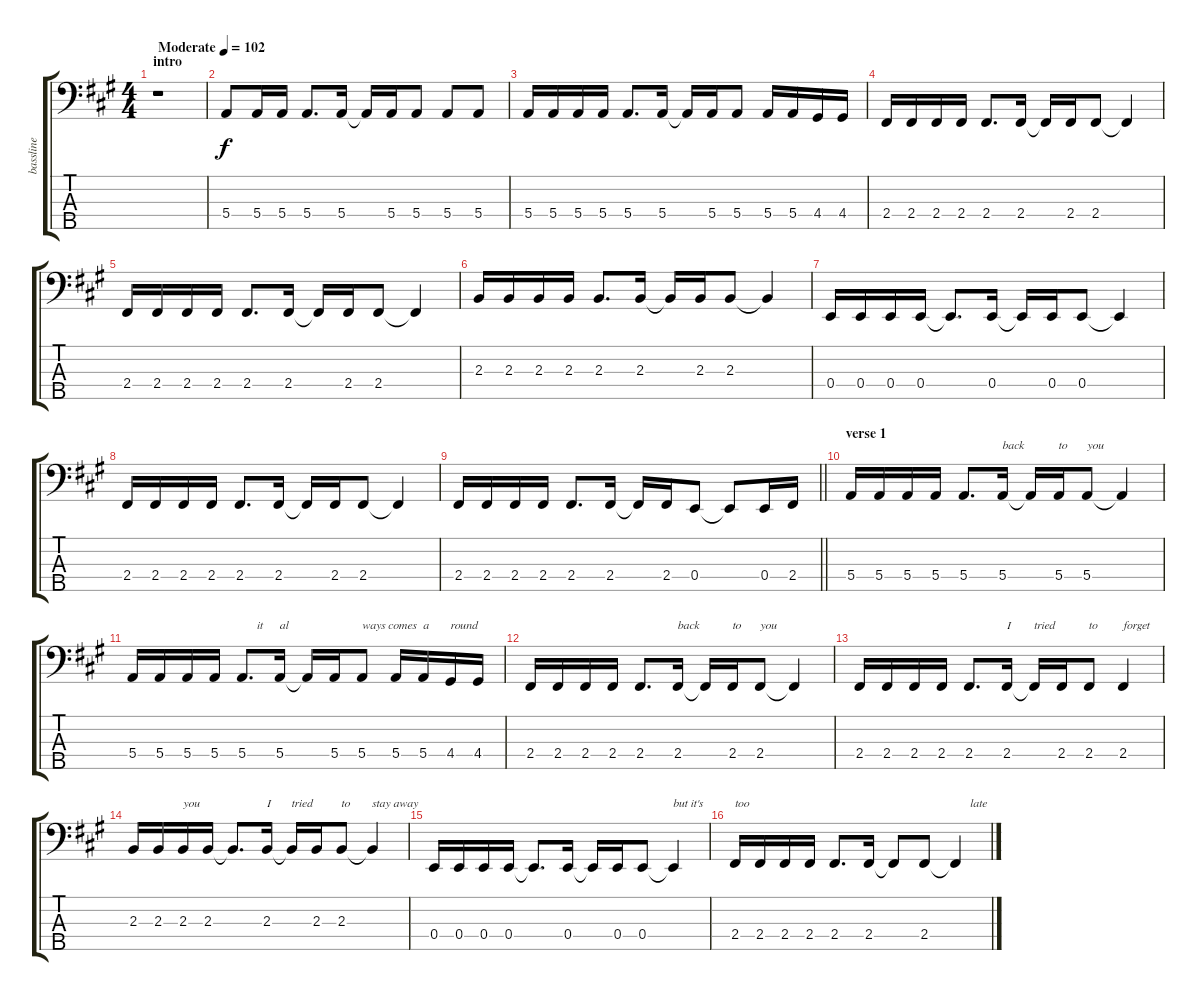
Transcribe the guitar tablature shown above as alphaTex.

\track ("bassline" "bassline") {instrument electricbassfinger}
\staff {score tabs}
\tuning (G2 D2 A1 E1 B0) {hide}
\ts (4 4)
\section ("" "intro")
\tempo (102 "Moderate")
\clef f4
\ks a
r.1{dy f instrument electricbassfinger} |
5.4.8 5.4.16 5.4.16 5.4.8{d} 5.4.16 5.4{t}.16 5.4.16 5.4.8 5.4.8 5.4.8 |
5.4.16 5.4.16 5.4.16 5.4.16 5.4.8{d} 5.4.16 5.4{t}.16 5.4.16 5.4.8 5.4.16 5.4.16 4.4.16 4.4.16 |
2.4.16 2.4.16 2.4.16 2.4.16 2.4.8{d} 2.4.16 2.4{t}.16 2.4.16 2.4.8 2.4{t}.4 |
2.4.16 2.4.16 2.4.16 2.4.16 2.4.8{d} 2.4.16 2.4{t}.16 2.4.16 2.4.8 2.4{t}.4 |
2.3.16 2.3.16 2.3.16 2.3.16 2.3.8{d} 2.3.16 2.3{t}.16 2.3.16 2.3.8 2.3{t}.4 |
0.4.16 0.4.16 0.4.16 0.4.16 0.4{t}.8{d} 0.4.16 0.4{t}.16 0.4.16 0.4.8 0.4{t}.4 |
2.4.16 2.4.16 2.4.16 2.4.16 2.4.8{d} 2.4.16 2.4{t}.16 2.4.16 2.4.8 2.4{t}.4 |
\barLineRight lightlight
2.4.16 2.4.16 2.4.16 2.4.16 2.4.8{d} 2.4.16 2.4{t}.16 2.4.16 0.4.8 0.4{t}.8 0.4.16 2.4.16 |
\section ("" "verse 1")
5.4.16 5.4.16 5.4.16 5.4.16 5.4.8{d} 5.4.16{txt "back"} 5.4{t}.16 5.4.16{txt "to"} 5.4.8{txt "you"} 5.4{t}.4 |
5.4.16 5.4.16 5.4.16 5.4.16 5.4.8{d txt "     it"} 5.4.16{txt "al"} 5.4{t}.16 5.4.16 5.4.8{txt "ways comes"} 5.4.16 5.4.16{txt "a"} 4.4.16{txt "round"} 4.4.16 |
2.4.16 2.4.16 2.4.16 2.4.16 2.4.8{d} 2.4.16{txt "back"} 2.4{t}.16 2.4.16{txt "to"} 2.4.8{txt "you"} 2.4{t}.4 |
2.4.16 2.4.16 2.4.16 2.4.16 2.4.8{d} 2.4.16{txt "I"} 2.4{t}.16{txt "tried"} 2.4.16 2.4.8{txt "to"} 2.4.4{txt "forget"} |
2.3.16 2.3.16 2.3.16{txt "you"} 2.3.16 2.3{t}.8{d} 2.3.16{txt "I"} 2.3{t}.16{txt "tried"} 2.3.16 2.3.8{txt "to"} 2.3{t}.4{txt "stay away"} |
0.4.16 0.4.16 0.4.16 0.4.16 0.4{t}.8{d} 0.4.16 0.4{t}.16 0.4.16 0.4.8 0.4{t}.4{txt "but it's"} |
2.4.16{txt "too"} 2.4.16 2.4.16 2.4.16 2.4.8{d} 2.4.16 2.4{t}.8 2.4.8 2.4{t}.4{txt "     late"}
